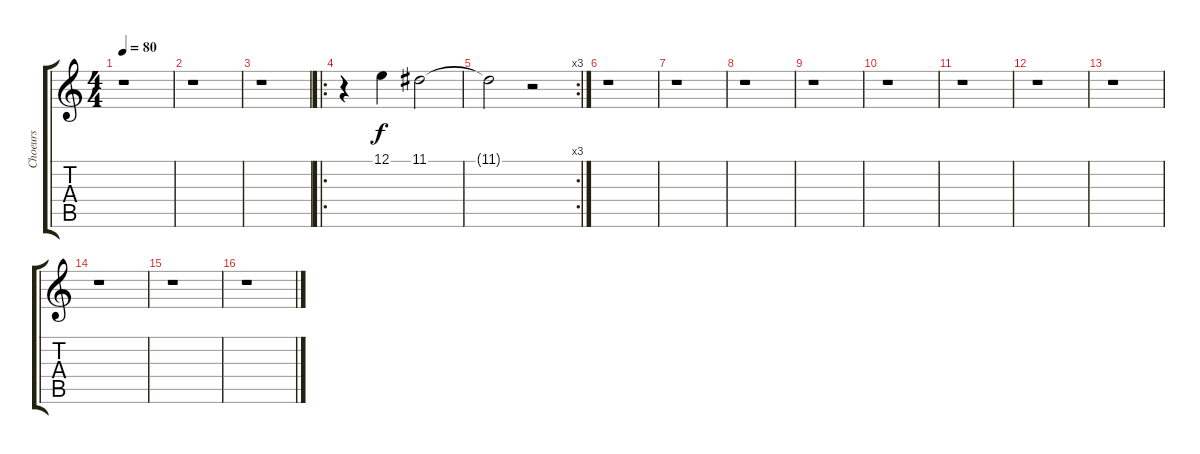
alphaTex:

\track ("Choeurs" "Choeurs") {instrument choiraahs}
\staff {score tabs}
\tuning (E4 B3 G3 D3 A2 E2) {hide}
\ts (4 4)
\tempo 80
\clef g2
\ks c
r.1{dy f} |
r.1 |
r.1 |
\ro
r.4 12.1.4 11.1.2 |
\rc 3
11.1{t}.2 r.2 |
r.1 |
r.1 |
r.1 |
r.1 |
r.1 |
r.1 |
r.1 |
r.1 |
r.1 |
r.1 |
r.1
